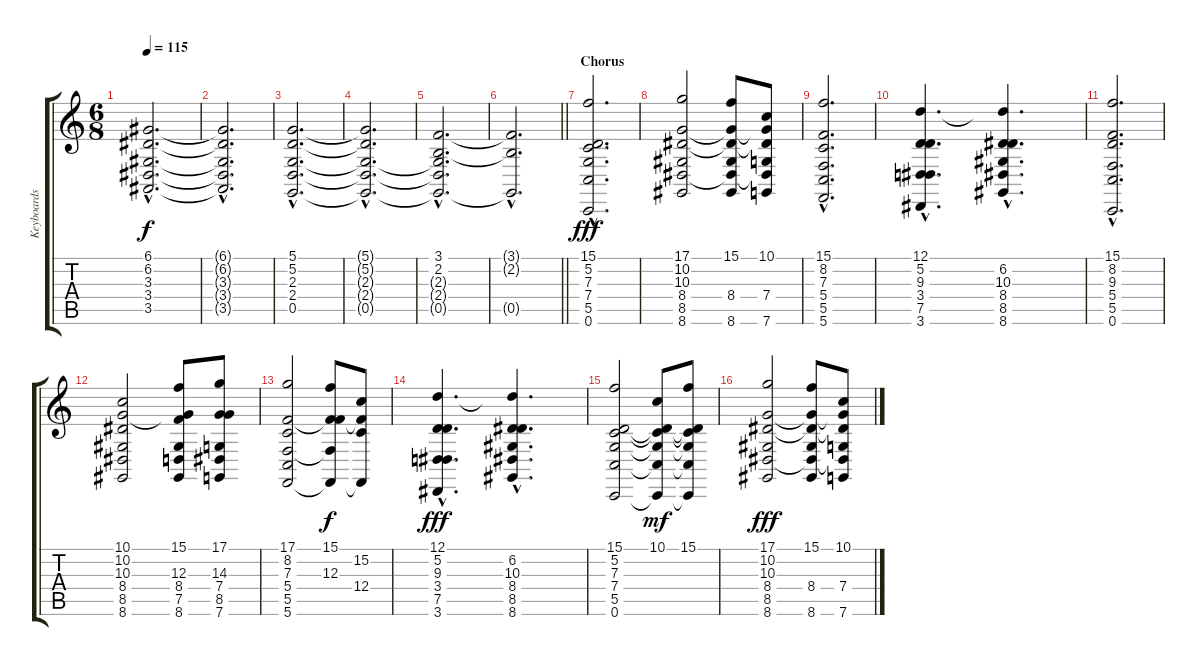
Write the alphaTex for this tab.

\track ("Keyboards" "Keyboards") {instrument pad2warm}
\staff {score tabs}
\tuning (D4 A3 F3 C3 G2 C2) {hide}
\ts (6 8)
\tempo 115
\clef g2
\ks c
(6.1{hac t} 6.2{hac t} 3.3{hac t} 3.4{hac t} 3.5{hac t}).2{d dy f} |
(6.1{hac t} 6.2{hac t} 3.3{hac t} 3.4{hac t} 3.5{hac t}).2{d} |
(5.1{hac} 5.2{hac} 2.3{hac} 2.4{hac} 0.5{hac}).2{d} |
(5.1{hac t} 5.2{hac t} 2.3{hac t} 2.4{hac t} 0.5{hac t}).2{d} |
(3.1{hac} 2.2{hac} 2.3{hac t} 2.4{hac t} 0.5{hac t}).2{d} |
\barLineRight lightlight
(3.1{hac t} 2.2{hac t} 0.5{hac t}).2{d} |
\section ("" "Chorus")
(15.1{hac} 5.2{hac} 7.3{hac} 7.4{hac} 5.5{hac} 0.6{hac}).2{d dy fff volume 8 instrument stringensemble1} |
(17.1 10.2 10.3 8.4 8.5 8.6).2 (15.1 10.2{t} 10.3{t} 8.4 8.5{t} 8.6).8 (10.1 10.2{t} 10.3{t} 7.4 8.5{t} 7.6).8 |
(15.1{hac} 8.2{hac} 7.3{hac} 5.4{hac} 5.5{hac} 5.6{hac}).2{d} |
(12.1{hac} 5.2{hac} 9.3{hac} 3.4{hac} 7.5{hac} 3.6{hac}).4{d} (12.1{hac t} 6.2{hac} 10.3{hac} 8.4{hac} 8.5{hac} 8.6{hac}).4{d} |
(15.1{hac} 8.2{hac} 9.3{hac} 5.4{hac} 5.5{hac} 0.6{hac}).2{d} |
(10.1 10.2 10.3 8.4 8.5 8.6).2 (15.1 10.2{t} 12.3 8.4 7.5 8.6).8 (17.1 10.2{t} 14.3 7.4 8.5 7.6).8 |
(17.1 8.2 7.3 5.4 5.5 5.6).2 (15.1 8.2{t} 12.3 5.4{t} 5.6{t}).8{dy f} (15.2 12.3{t} 12.4 5.6{t}).8 |
(12.1{hac} 5.2{hac} 9.3{hac} 3.4{hac} 7.5{hac} 3.6{hac}).4{d dy fff} (12.1{hac t} 6.2{hac} 10.3{hac} 8.4{hac} 8.5{hac} 8.6{hac}).4{d} |
(15.1 5.2 7.3 7.4 5.5 0.6).2 (10.1 5.2{t} 7.3{t} 7.4{t} 5.5{t} 0.6{t}).8{dy mf} (15.1 5.2{t} 7.3{t} 7.4{t} 5.5{t} 0.6{t}).8 |
(17.1 10.2 10.3 8.4 8.5 8.6).2{dy fff} (15.1 10.2{t} 10.3{t} 8.4 8.5{t} 8.6).8 (10.1 10.2{t} 10.3{t} 7.4 8.5{t} 7.6).8
